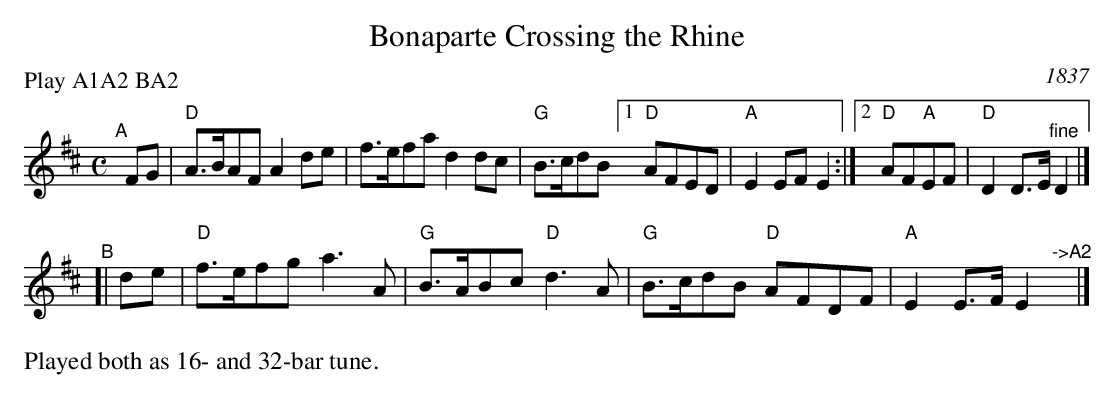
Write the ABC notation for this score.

X:1
T: Bonaparte Crossing the Rhine
O: 1837
P: Play A1A2 BA2
M: C
L: 1/8
K: D
"^A"[|] FG | "D"A>BAF A2de | f>efa d2dc | "G"B>cdB [1 "D"AFED | "A"E2EF E2 :|[2 "D"AF"A"EF | "D"D2D>E "^fine"D2 |]
"^B"[|  de | "D"f>efg a3A | "G"B>ABc "D"d3A | "G"B>cdB "D"AFDF | "A"E2E>F E2"^->A2"y |]
